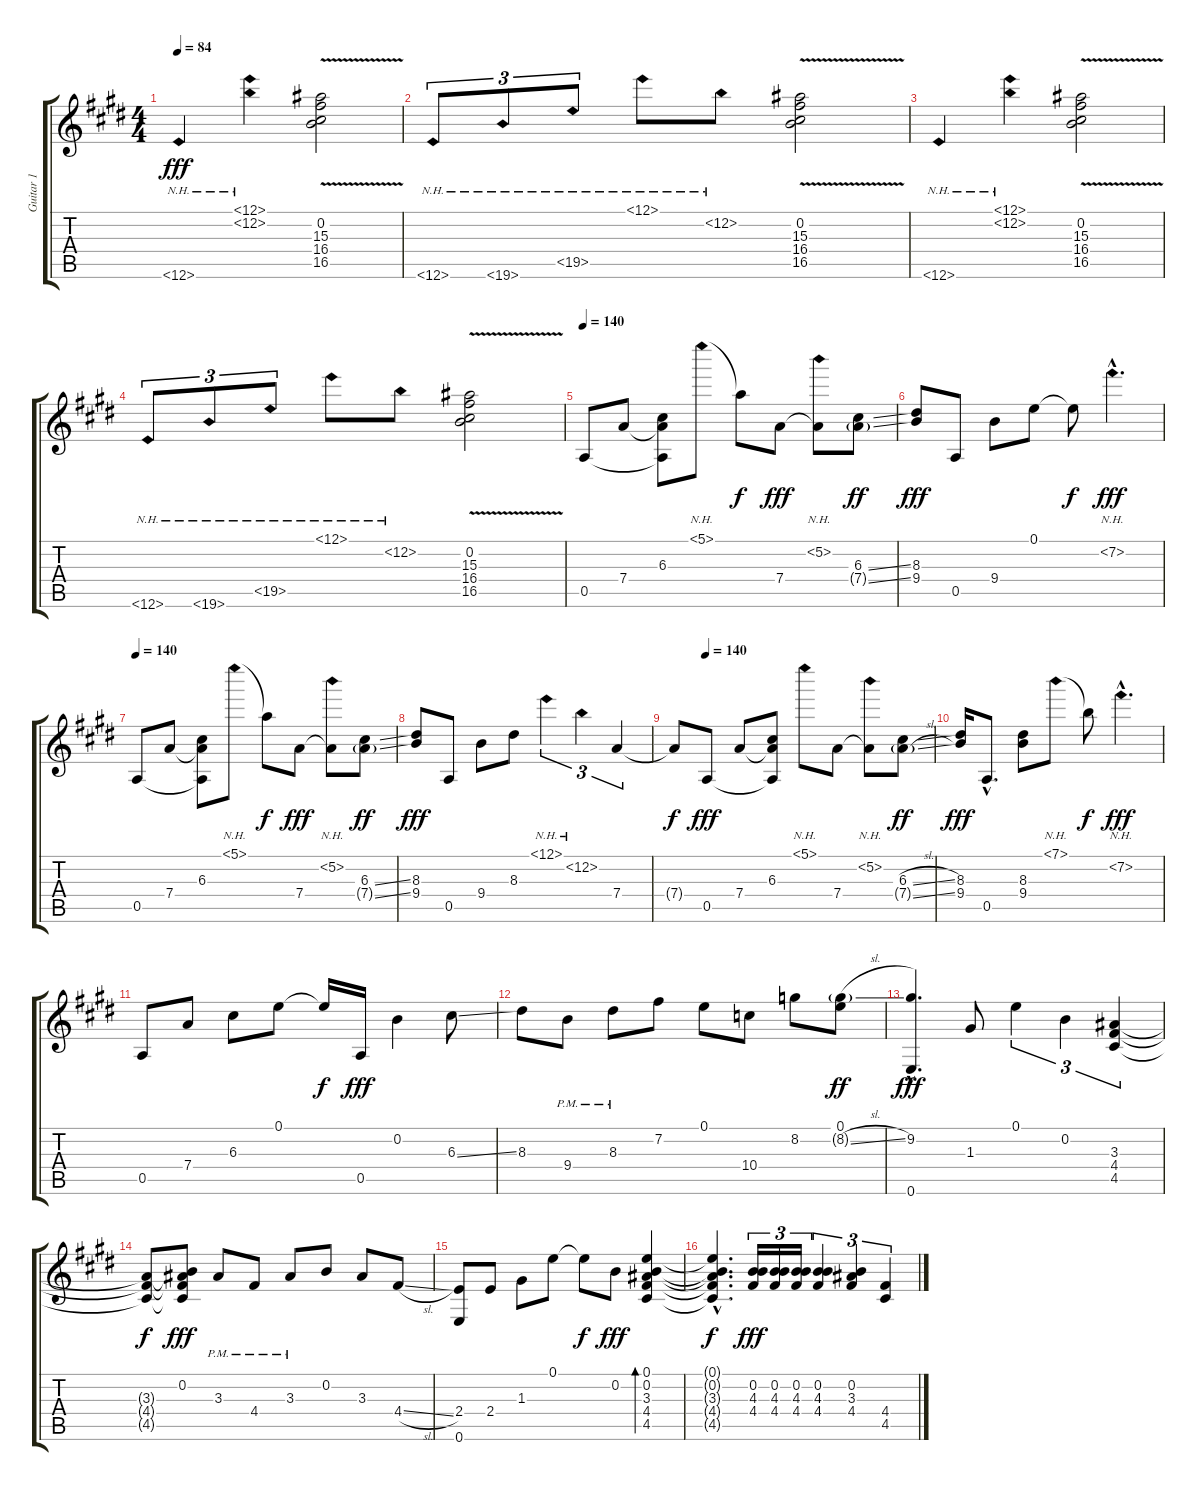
\track ("Guitar 1" "Guitar 1") {instrument distortionguitar}
\staff {score tabs}
\tuning (E4 B3 G3 D3 A2 E2) {hide}
\ts (4 4)
\tempo 84
\clef g2
\ks e
12.6{nh}.4{dy fff instrument electricguitarclean} (12.1{nh} 12.2{nh}).4 (0.2{v} 15.3{v} 16.4{v} 16.5{v}).2 |
12.6{nh}.8{tu (3 2)} 19.6{nh}.8{tu (3 2)} 19.5{nh}.8{tu (3 2)} 12.1{nh}.8 12.2{nh}.8 (0.2{v} 15.3{v} 16.4{v} 16.5{v}).2 |
12.6{nh}.4 (12.1{nh} 12.2{nh}).4 (0.2{v} 15.3{v} 16.4{v} 16.5{v}).2 |
12.6{nh}.8{tu (3 2)} 19.6{nh}.8{tu (3 2)} 19.5{nh}.8{tu (3 2)} 12.1{nh}.8 12.2{nh}.8 (0.2{v} 15.3{v} 16.4{v} 16.5{v}).2 |
\tempo 140
0.5.8 7.4.8 (6.3 7.4{t} 0.5{t}).8 5.1{nh}.8 5.1{t}.8{dy f} 7.4.8{dy fff} (5.2{nh} 7.4{t}).8 (6.3{ss} 7.4{ss g}).8{dy ff} |
(8.3 9.4).8{dy fff} 0.5.8 9.4.8 0.1.8 0.1{t}.8{dy f} 7.2{nh hac}.4{d dy fff} |
\tempo 140
0.5.8 7.4.8 (6.3 7.4{t} 0.5{t}).8 5.1{nh}.8 5.1{t}.8{dy f} 7.4.8{dy fff} (5.2{nh} 7.4{t}).8 (6.3{ss} 7.4{ss g}).8{dy ff} |
(8.3 9.4).8{dy fff} 0.5.8 9.4.8 8.3.8 12.1{nh}.4{tu (3 2)} 12.2{nh}.4{tu (3 2)} 7.4.4{tu (3 2)} |
\tempo (140 0.125)
7.4{t}.8{dy f} 0.5.8{dy fff} 7.4.8 (6.3 7.4{t} 0.5{t}).8 5.1{nh}.8 7.4.8 (5.2{nh} 7.4{t}).8 (6.3{sl} 7.4{sl g}).8{dy ff} |
(8.3 9.4).16{dy fff} 0.5{hac}.8{d} (8.3 9.4).8 7.1{nh}.8 7.1{t}.8{dy f} 7.2{nh hac}.4{d dy fff} |
0.5.8 7.4.8 6.3.8 0.1.8 0.1{t}.16{dy f} 0.5.16{dy fff} 0.2.4 6.3{ss}.8 |
8.3.8 9.4{pm}.8 8.3{pm}.8 7.2.8 0.1.8 10.4.8 8.2.8 (0.1 8.2{sl g}).8{dy ff} |
(9.2 0.6{hac}).4{d dy fff} 1.3.8 0.1.4{tu (3 2)} 0.2.4{tu (3 2)} (3.3 4.4 4.5).4{tu (3 2)} |
(3.3{t} 4.4{t} 4.5{t}).8{dy f} (0.2 3.3{t} 4.4{t} 4.5{t}).8{dy fff} 3.3{pm}.8 4.4{pm}.8 3.3{pm}.8 0.2.8 3.3.8 4.4{sl}.8 |
(2.4 0.6).8 2.4.8 1.3.8 0.1.8 0.1{t}.8{dy f} 0.2.8{dy fff} (0.1 0.2 3.3 4.4 4.5).4{bd 120} |
(0.1{hac t} 0.2{hac t} 3.3{hac t} 4.4{hac t} 4.5{hac t}).4{d dy f} (0.2 4.3 4.4).16{tu (3 2) dy fff} (0.2 4.3 4.4).16{tu (3 2)} (0.2 4.3 4.4).16{tu (3 2)} (0.2 4.3 4.4).4{tu (3 2)} (0.2 3.3 4.4).4{tu (3 2)} (4.4{sl} 4.5{sl}).4{tu (3 2)}
